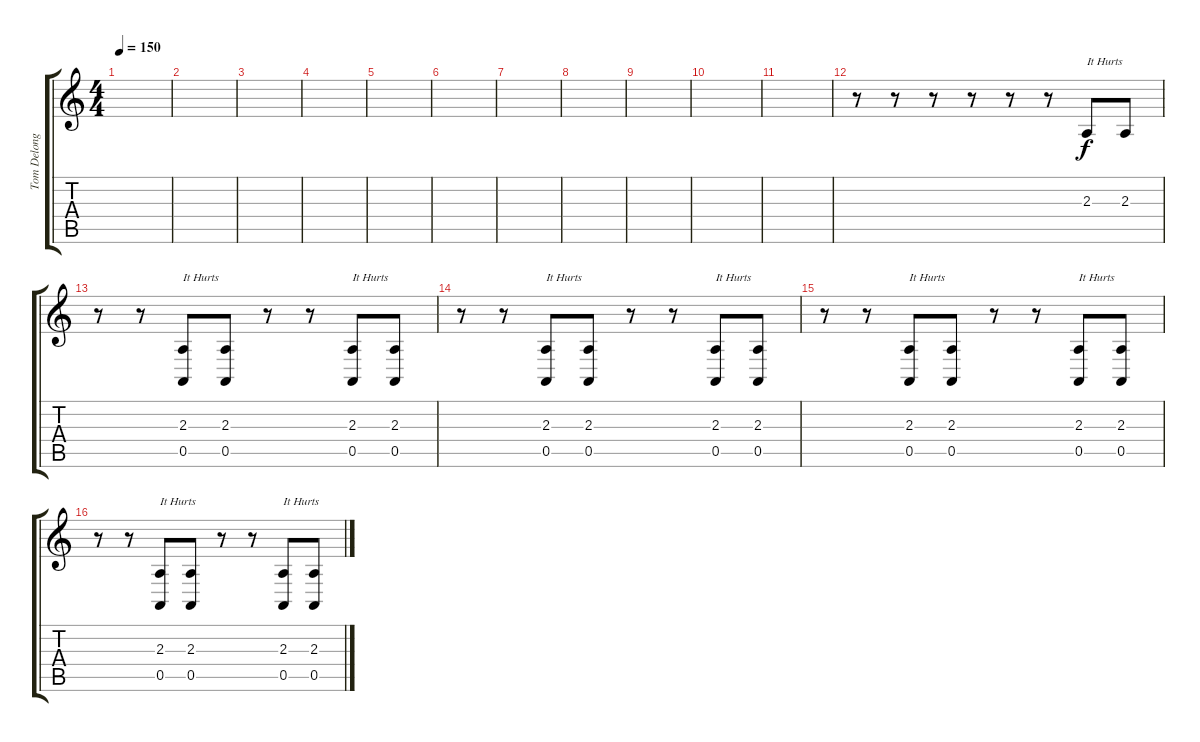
\track ("Tom Delonge Vocals" "Tom Delong") {instrument flute}
\staff {score tabs}
\tuning (E4 B3 G3 D3 A2 E2) {hide}
\ts (4 4)
\tempo 150
\clef g2
\ks c
|
|
|
|
|
|
|
|
|
|
|
r.8 r.8 r.8 r.8 r.8 r.8 2.3.8{txt "It Hurts"} 2.3.8 |
r.8 r.8 (2.3 0.5).8{txt "It Hurts" dy f} (2.3 0.5).8 r.8 r.8 (2.3 0.5).8{txt "It Hurts"} (2.3 0.5).8 |
r.8 r.8 (2.3 0.5).8{txt "It Hurts"} (2.3 0.5).8 r.8 r.8 (2.3 0.5).8{txt "It Hurts"} (2.3 0.5).8 |
r.8 r.8 (2.3 0.5).8{txt "It Hurts"} (2.3 0.5).8 r.8 r.8 (2.3 0.5).8{txt "It Hurts"} (2.3 0.5).8 |
r.8 r.8 (2.3 0.5).8{txt "It Hurts"} (2.3 0.5).8 r.8 r.8 (2.3 0.5).8{txt "It Hurts"} (2.3 0.5).8
